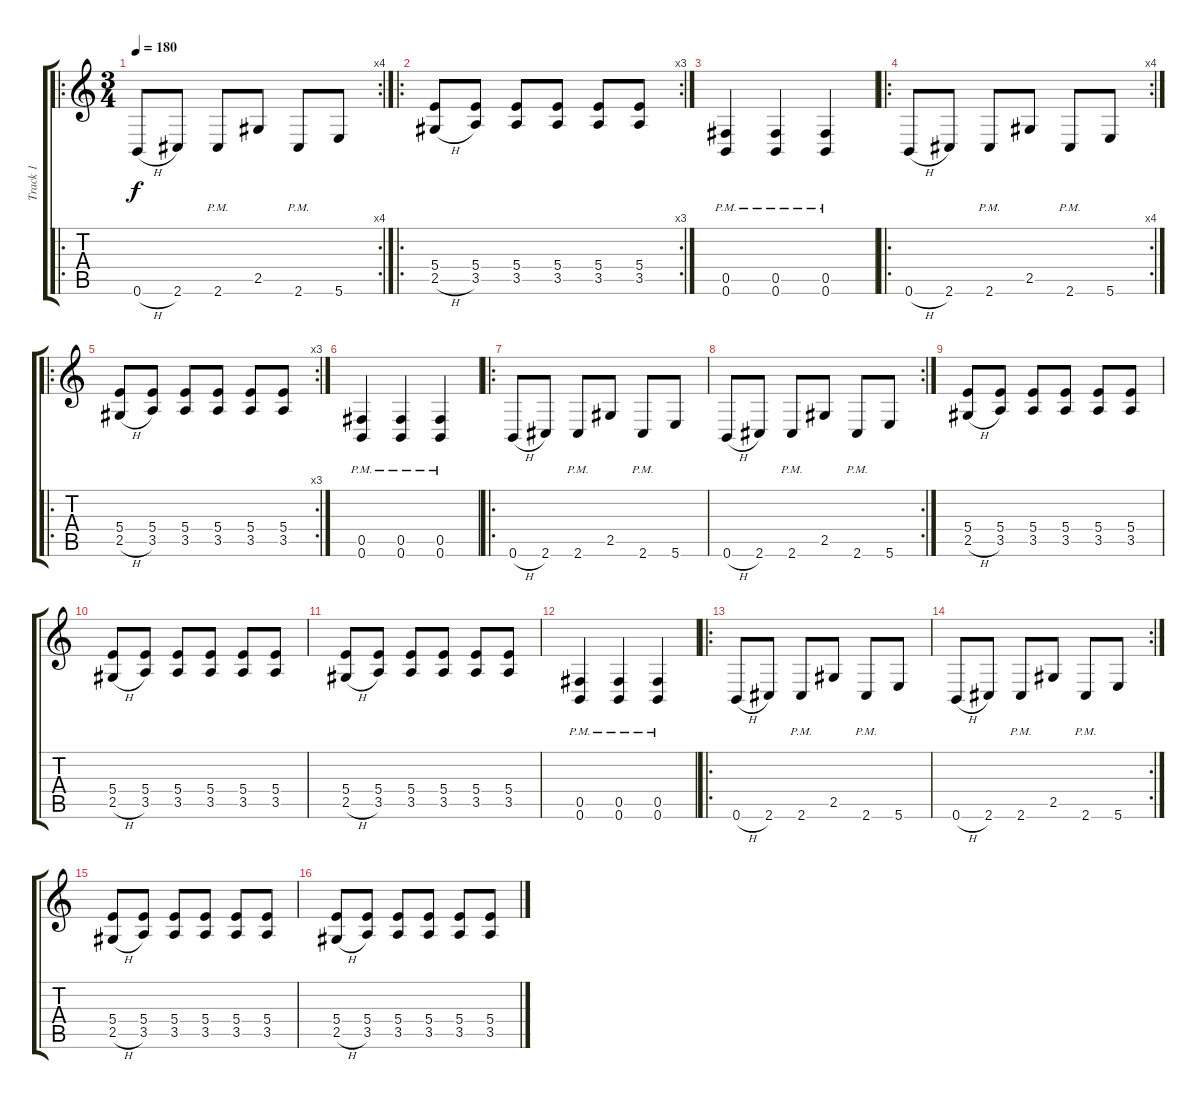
\track ("Track 1" "Track 1") {instrument overdrivenguitar}
\staff {score tabs}
\tuning (Db4 Ab3 E3 B2 Gb2 B1) {hide}
\ro
\rc 4
\ts (3 4)
\tempo 180
\clef g2
\ks c
0.6{h}.8{dy f} 2.6.8 2.6{pm}.8 2.5.8 2.6{pm}.8 5.6.8 |
\ro
\rc 3
(5.4 2.5{h}).8 (5.4 3.5).8 (5.4 3.5).8 (5.4 3.5).8 (5.4 3.5).8 (5.4 3.5).8 |
(0.5{pm} 0.6{pm}).4 (0.5{pm} 0.6{pm}).4 (0.5{pm} 0.6{pm}).4 |
\ro
\rc 4
0.6{h}.8 2.6.8 2.6{pm}.8 2.5.8 2.6{pm}.8 5.6.8 |
\ro
\rc 3
(5.4 2.5{h}).8 (5.4 3.5).8 (5.4 3.5).8 (5.4 3.5).8 (5.4 3.5).8 (5.4 3.5).8 |
(0.5{pm} 0.6{pm}).4 (0.5{pm} 0.6{pm}).4 (0.5{pm} 0.6{pm}).4 |
\ro
0.6{h}.8 2.6.8 2.6{pm}.8 2.5.8 2.6{pm}.8 5.6.8 |
\rc 2
0.6{h}.8 2.6.8 2.6{pm}.8 2.5.8 2.6{pm}.8 5.6.8 |
(5.4 2.5{h}).8 (5.4 3.5).8 (5.4 3.5).8 (5.4 3.5).8 (5.4 3.5).8 (5.4 3.5).8 |
(5.4 2.5{h}).8 (5.4 3.5).8 (5.4 3.5).8 (5.4 3.5).8 (5.4 3.5).8 (5.4 3.5).8 |
(5.4 2.5{h}).8 (5.4 3.5).8 (5.4 3.5).8 (5.4 3.5).8 (5.4 3.5).8 (5.4 3.5).8 |
(0.5{pm} 0.6{pm}).4 (0.5{pm} 0.6{pm}).4 (0.5{pm} 0.6{pm}).4 |
\ro
0.6{h}.8 2.6.8 2.6{pm}.8 2.5.8 2.6{pm}.8 5.6.8 |
\rc 2
0.6{h}.8 2.6.8 2.6{pm}.8 2.5.8 2.6{pm}.8 5.6.8 |
(5.4 2.5{h}).8 (5.4 3.5).8 (5.4 3.5).8 (5.4 3.5).8 (5.4 3.5).8 (5.4 3.5).8 |
(5.4 2.5{h}).8 (5.4 3.5).8 (5.4 3.5).8 (5.4 3.5).8 (5.4 3.5).8 (5.4 3.5).8
